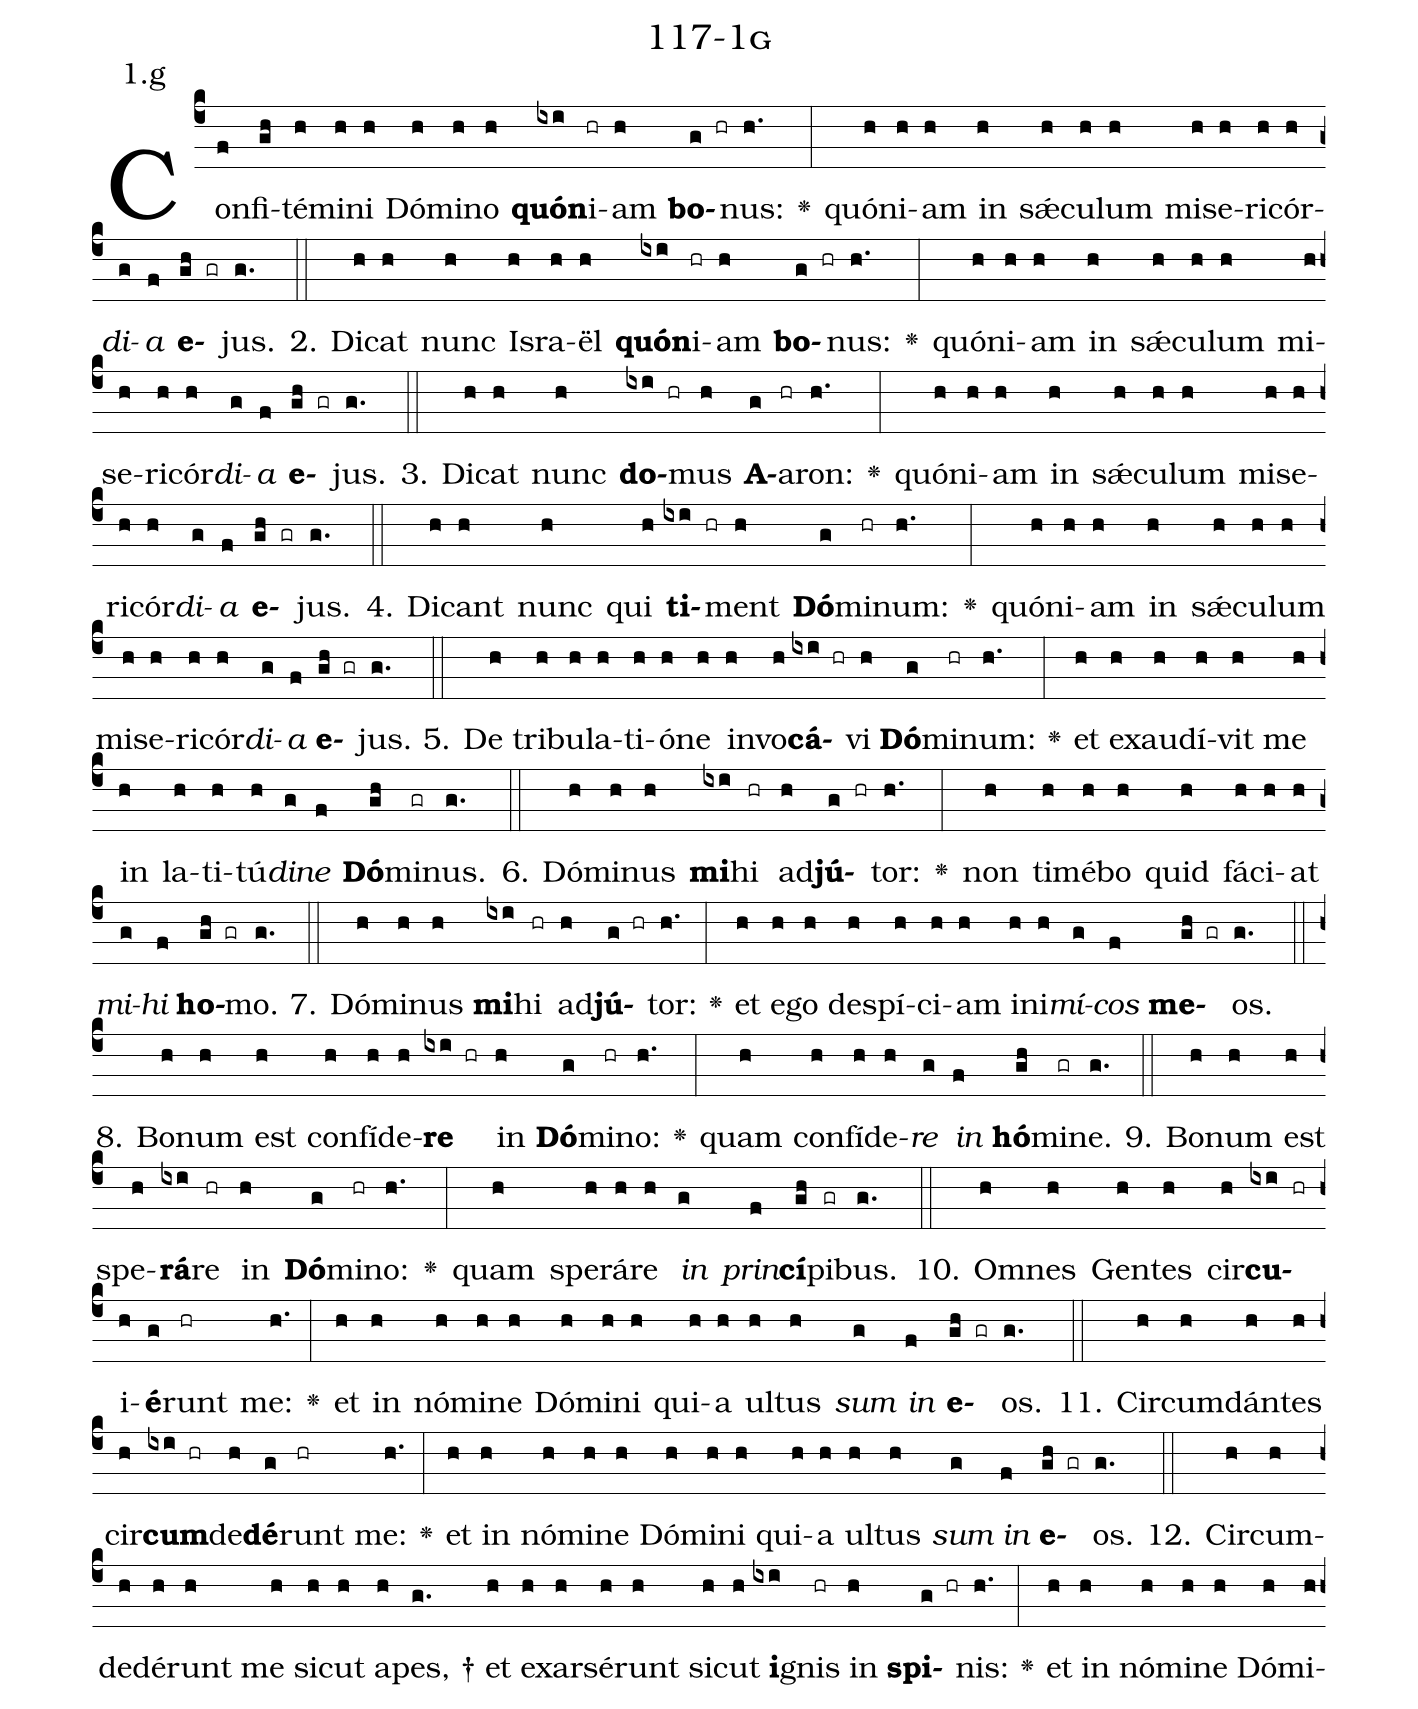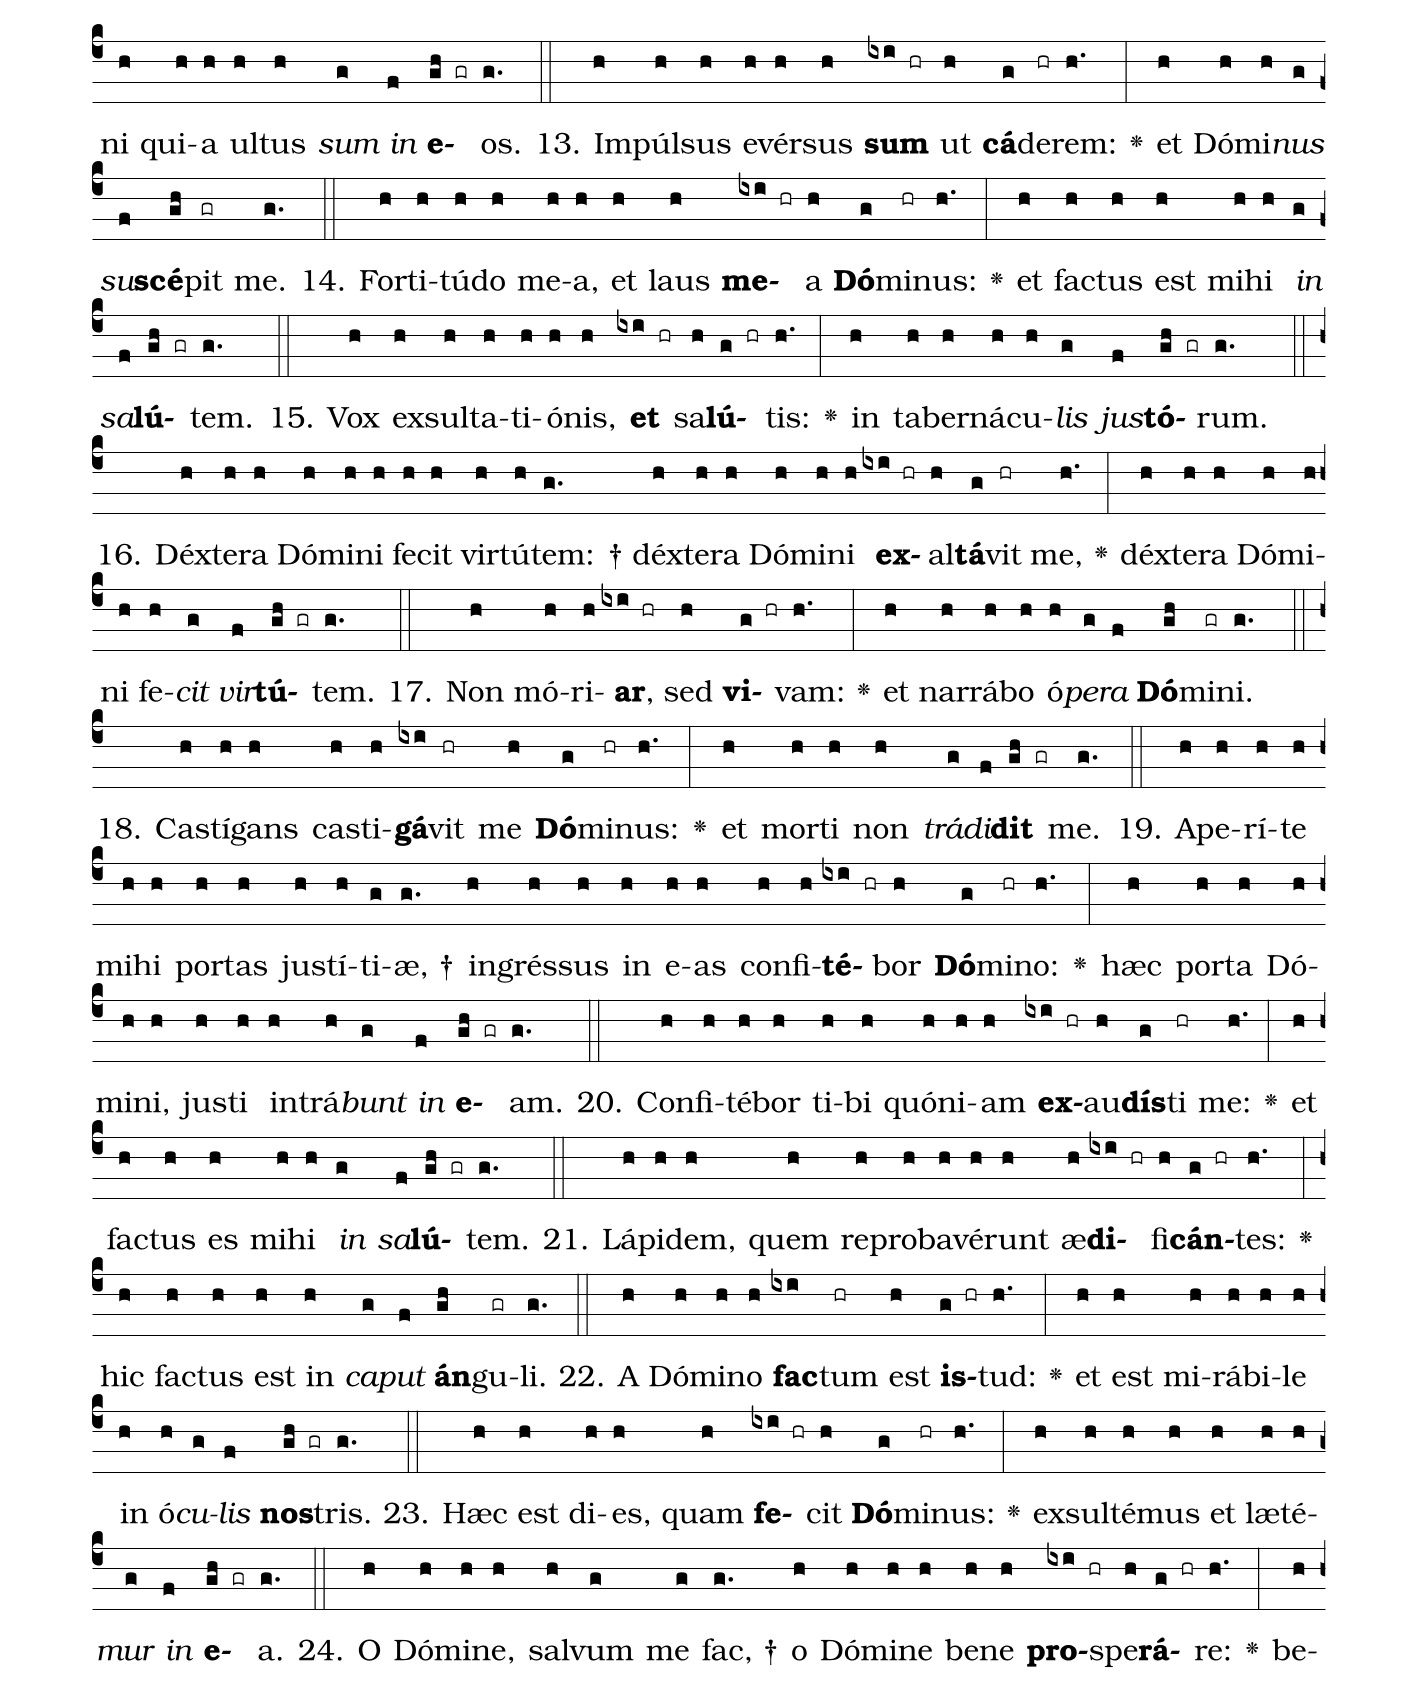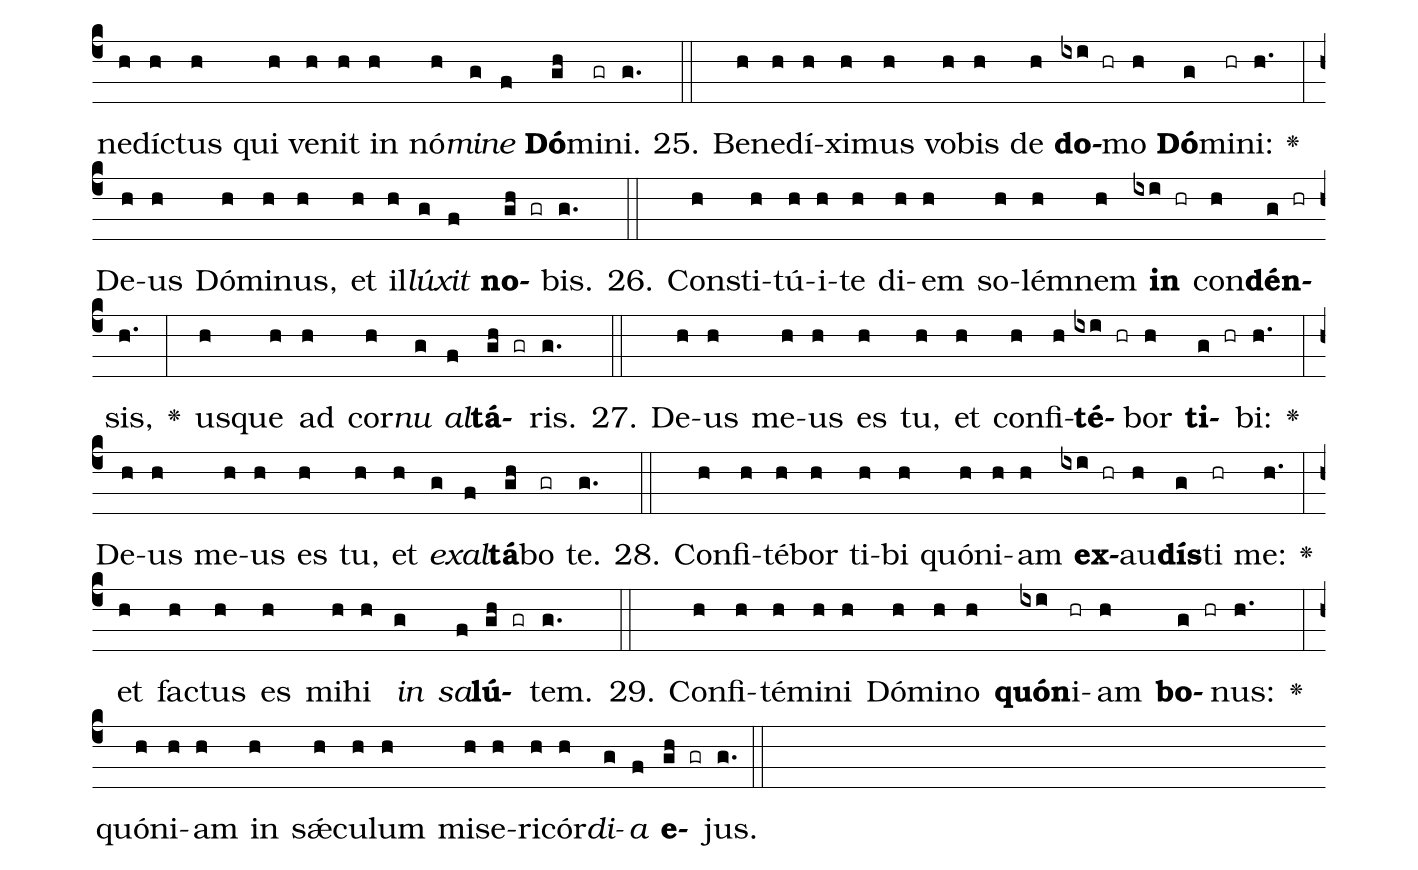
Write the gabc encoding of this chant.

name: 117-1g;
annotation: 1.g;
%%
(c4)Con(f)fi(gh)té(h)mi(h)ni(h) Dó(h)mi(h)no(h) <b>quón</b>(ixi)i(hr)am(h) <b>bo</b>(g hr)nus:(h.) <v>\greheightstar</v>(:) quón(h)i(h)am(h) in(h) sǽ(h)cu(h)lum(h) mi(h)se(h)ri(h)cór(h)<i>di</i>(g)<i>a</i>(f) <b>e</b>(gh gr)jus.(g.) (::)
2. Di(h)cat(h) nunc(h) Is(h)ra(h)ël(h) <b>quón</b>(ixi)i(hr)am(h) <b>bo</b>(g hr)nus:(h.) <v>\greheightstar</v>(:) quón(h)i(h)am(h) in(h) sǽ(h)cu(h)lum(h) mi(h)se(h)ri(h)cór(h)<i>di</i>(g)<i>a</i>(f) <b>e</b>(gh gr)jus.(g.) (::)
3. Di(h)cat(h) nunc(h) <b>do</b>(ixi hr)mus(h) <b>A</b>(g)a(hr)ron:(h.) <v>\greheightstar</v>(:) quón(h)i(h)am(h) in(h) sǽ(h)cu(h)lum(h) mi(h)se(h)ri(h)cór(h)<i>di</i>(g)<i>a</i>(f) <b>e</b>(gh gr)jus.(g.) (::)
4. Di(h)cant(h) nunc(h) qui(h) <b>ti</b>(ixi hr)ment(h) <b>Dó</b>(g)mi(hr)num:(h.) <v>\greheightstar</v>(:) quón(h)i(h)am(h) in(h) sǽ(h)cu(h)lum(h) mi(h)se(h)ri(h)cór(h)<i>di</i>(g)<i>a</i>(f) <b>e</b>(gh gr)jus.(g.) (::)
5. De(h) tri(h)bu(h)la(h)ti(h)ó(h)ne(h) in(h)vo(h)<b>cá</b>(ixi hr)vi(h) <b>Dó</b>(g)mi(hr)num:(h.) <v>\greheightstar</v>(:) et(h) ex(h)au(h)dí(h)vit(h) me(h) in(h) la(h)ti(h)tú(h)<i>di</i>(g)<i>ne</i>(f) <b>Dó</b>(gh)mi(gr)nus.(g.) (::)
6. Dó(h)mi(h)nus(h) <b>mi</b>(ixi)hi(hr) ad(h)<b>jú</b>(g hr)tor:(h.) <v>\greheightstar</v>(:) non(h) ti(h)mé(h)bo(h) quid(h) fá(h)ci(h)at(h) <i>mi</i>(g)<i>hi</i>(f) <b>ho</b>(gh gr)mo.(g.) (::)
7. Dó(h)mi(h)nus(h) <b>mi</b>(ixi)hi(hr) ad(h)<b>jú</b>(g hr)tor:(h.) <v>\greheightstar</v>(:) et(h) e(h)go(h) de(h)spí(h)ci(h)am(h) in(h)i(h)<i>mí</i>(g)<i>cos</i>(f) <b>me</b>(gh gr)os.(g.) (::)
8. Bo(h)num(h) est(h) con(h)fí(h)de(h)<b>re</b>(ixi hr) in(h) <b>Dó</b>(g)mi(hr)no:(h.) <v>\greheightstar</v>(:) quam(h) con(h)fí(h)de(h)<i>re</i>(g) <i>in</i>(f) <b>hó</b>(gh)mi(gr)ne.(g.) (::)
9. Bo(h)num(h) est(h) spe(h)<b>rá</b>(ixi)re(hr) in(h) <b>Dó</b>(g)mi(hr)no:(h.) <v>\greheightstar</v>(:) quam(h) spe(h)rá(h)re(h) <i>in</i>(g) <i>prin</i>(f)<b>cí</b>(gh)pi(gr)bus.(g.) (::)
10. Om(h)nes(h) Gen(h)tes(h) cir(h)<b>cu</b>(ixi hr)i(h)<b>é</b>(g)runt(hr) me:(h.) <v>\greheightstar</v>(:) et(h) in(h) nó(h)mi(h)ne(h) Dó(h)mi(h)ni(h) qui(h)a(h) ul(h)tus(h) <i>sum</i>(g) <i>in</i>(f) <b>e</b>(gh gr)os.(g.) (::)
11. Cir(h)cum(h)dán(h)tes(h) cir(h)<b>cum</b>(ixi hr)de(h)<b>dé</b>(g)runt(hr) me:(h.) <v>\greheightstar</v>(:) et(h) in(h) nó(h)mi(h)ne(h) Dó(h)mi(h)ni(h) qui(h)a(h) ul(h)tus(h) <i>sum</i>(g) <i>in</i>(f) <b>e</b>(gh gr)os.(g.) (::)
12. Cir(h)cum(h)de(h)dé(h)runt(h) me(h) sic(h)ut(h) a(h)pes, †(g.) et(h) ex(h)ar(h)sé(h)runt(h) sic(h)ut(h) <b>i</b>(ixi)gnis(hr) in(h) <b>spi</b>(g hr)nis:(h.) <v>\greheightstar</v>(:) et(h) in(h) nó(h)mi(h)ne(h) Dó(h)mi(h)ni(h) qui(h)a(h) ul(h)tus(h) <i>sum</i>(g) <i>in</i>(f) <b>e</b>(gh gr)os.(g.) (::)
13. Im(h)púl(h)sus(h) e(h)vér(h)sus(h) <b>sum</b>(ixi hr) ut(h) <b>cá</b>(g)de(hr)rem:(h.) <v>\greheightstar</v>(:) et(h) Dó(h)mi(h)<i>nus</i>(g) <i>su</i>(f)<b>scé</b>(gh)pit(gr) me.(g.) (::)
14. For(h)ti(h)tú(h)do(h) me(h)a,(h) et(h) laus(h) <b>me</b>(ixi hr)a(h) <b>Dó</b>(g)mi(hr)nus:(h.) <v>\greheightstar</v>(:) et(h) fac(h)tus(h) est(h) mi(h)hi(h) <i>in</i>(g) <i>sa</i>(f)<b>lú</b>(gh gr)tem.(g.) (::)
15. Vox(h) ex(h)sul(h)ta(h)ti(h)ó(h)nis,(h) <b>et</b>(ixi hr) sa(h)<b>lú</b>(g hr)tis:(h.) <v>\greheightstar</v>(:) in(h) ta(h)ber(h)ná(h)cu(h)<i>lis</i>(g) <i>jus</i>(f)<b>tó</b>(gh gr)rum.(g.) (::)
16. Déx(h)te(h)ra(h) Dó(h)mi(h)ni(h) fe(h)cit(h) vir(h)tú(h)tem: †(g.) déx(h)te(h)ra(h) Dó(h)mi(h)ni(h) <b>ex</b>(ixi hr)al(h)<b>tá</b>(g)vit(hr) me,(h.) <v>\greheightstar</v>(:) déx(h)te(h)ra(h) Dó(h)mi(h)ni(h) fe(h)<i>cit</i>(g) <i>vir</i>(f)<b>tú</b>(gh gr)tem.(g.) (::)
17. Non(h) mó(h)ri(h)<b>ar</b>,(ixi hr) sed(h) <b>vi</b>(g hr)vam:(h.) <v>\greheightstar</v>(:) et(h) nar(h)rá(h)bo(h) ó(h)<i>pe</i>(g)<i>ra</i>(f) <b>Dó</b>(gh)mi(gr)ni.(g.) (::)
18. Cas(h)tí(h)gans(h) cas(h)ti(h)<b>gá</b>(ixi)vit(hr) me(h) <b>Dó</b>(g)mi(hr)nus:(h.) <v>\greheightstar</v>(:) et(h) mor(h)ti(h) non(h) <i>trá</i>(g)<i>di</i>(f)<b>dit</b>(gh gr) me.(g.) (::)
19. A(h)pe(h)rí(h)te(h) mi(h)hi(h) por(h)tas(h) jus(h)tí(h)ti(g)æ, †(g.) in(h)grés(h)sus(h) in(h) e(h)as(h) con(h)fi(h)<b>té</b>(ixi hr)bor(h) <b>Dó</b>(g)mi(hr)no:(h.) <v>\greheightstar</v>(:) hæc(h) por(h)ta(h) Dó(h)mi(h)ni,(h) jus(h)ti(h) in(h)trá(h)<i>bunt</i>(g) <i>in</i>(f) <b>e</b>(gh gr)am.(g.) (::)
20. Con(h)fi(h)té(h)bor(h) ti(h)bi(h) quón(h)i(h)am(h) <b>ex</b>(ixi hr)au(h)<b>dís</b>(g)ti(hr) me:(h.) <v>\greheightstar</v>(:) et(h) fac(h)tus(h) es(h) mi(h)hi(h) <i>in</i>(g) <i>sa</i>(f)<b>lú</b>(gh gr)tem.(g.) (::)
21. Lá(h)pi(h)dem,(h) quem(h) re(h)pro(h)ba(h)vé(h)runt(h) æ(h)<b>di</b>(ixi hr)fi(h)<b>cán</b>(g hr)tes:(h.) <v>\greheightstar</v>(:) hic(h) fac(h)tus(h) est(h) in(h) <i>ca</i>(g)<i>put</i>(f) <b>án</b>(gh)gu(gr)li.(g.) (::)
22. A(h) Dó(h)mi(h)no(h) <b>fac</b>(ixi)tum(hr) est(h) <b>is</b>(g hr)tud:(h.) <v>\greheightstar</v>(:) et(h) est(h) mi(h)rá(h)bi(h)le(h) in(h) ó(h)<i>cu</i>(g)<i>lis</i>(f) <b>nos</b>(gh gr)tris.(g.) (::)
23. Hæc(h) est(h) di(h)es,(h) quam(h) <b>fe</b>(ixi hr)cit(h) <b>Dó</b>(g)mi(hr)nus:(h.) <v>\greheightstar</v>(:) ex(h)sul(h)té(h)mus(h) et(h) læ(h)té(h)<i>mur</i>(g) <i>in</i>(f) <b>e</b>(gh gr)a.(g.) (::)
24. O(h) Dó(h)mi(h)ne,(h) sal(h)vum(g) me(g) fac, †(g.) o(h) Dó(h)mi(h)ne(h) be(h)ne(h) <b>pro</b>(ixi hr)spe(h)<b>rá</b>(g hr)re:(h.) <v>\greheightstar</v>(:) be(h)ne(h)díc(h)tus(h) qui(h) ve(h)nit(h) in(h) nó(h)<i>mi</i>(g)<i>ne</i>(f) <b>Dó</b>(gh)mi(gr)ni.(g.) (::)
25. Be(h)ne(h)dí(h)xi(h)mus(h) vo(h)bis(h) de(h) <b>do</b>(ixi hr)mo(h) <b>Dó</b>(g)mi(hr)ni:(h.) <v>\greheightstar</v>(:) De(h)us(h) Dó(h)mi(h)nus,(h) et(h) il(h)<i>lú</i>(g)<i>xit</i>(f) <b>no</b>(gh gr)bis.(g.) (::)
26. Con(h)sti(h)tú(h)i(h)te(h) di(h)em(h) so(h)lém(h)nem(h) <b>in</b>(ixi hr) con(h)<b>dén</b>(g hr)sis,(h.) <v>\greheightstar</v>(:) us(h)que(h) ad(h) cor(h)<i>nu</i>(g) <i>al</i>(f)<b>tá</b>(gh gr)ris.(g.) (::)
27. De(h)us(h) me(h)us(h) es(h) tu,(h) et(h) con(h)fi(h)<b>té</b>(ixi hr)bor(h) <b>ti</b>(g hr)bi:(h.) <v>\greheightstar</v>(:) De(h)us(h) me(h)us(h) es(h) tu,(h) et(h) <i>ex</i>(g)<i>al</i>(f)<b>tá</b>(gh)bo(gr) te.(g.) (::)
28. Con(h)fi(h)té(h)bor(h) ti(h)bi(h) quón(h)i(h)am(h) <b>ex</b>(ixi hr)au(h)<b>dís</b>(g)ti(hr) me:(h.) <v>\greheightstar</v>(:) et(h) fac(h)tus(h) es(h) mi(h)hi(h) <i>in</i>(g) <i>sa</i>(f)<b>lú</b>(gh gr)tem.(g.) (::)
29. Con(h)fi(h)té(h)mi(h)ni(h) Dó(h)mi(h)no(h) <b>quón</b>(ixi)i(hr)am(h) <b>bo</b>(g hr)nus:(h.) <v>\greheightstar</v>(:) quón(h)i(h)am(h) in(h) sǽ(h)cu(h)lum(h) mi(h)se(h)ri(h)cór(h)<i>di</i>(g)<i>a</i>(f) <b>e</b>(gh gr)jus.(g.) (::)
